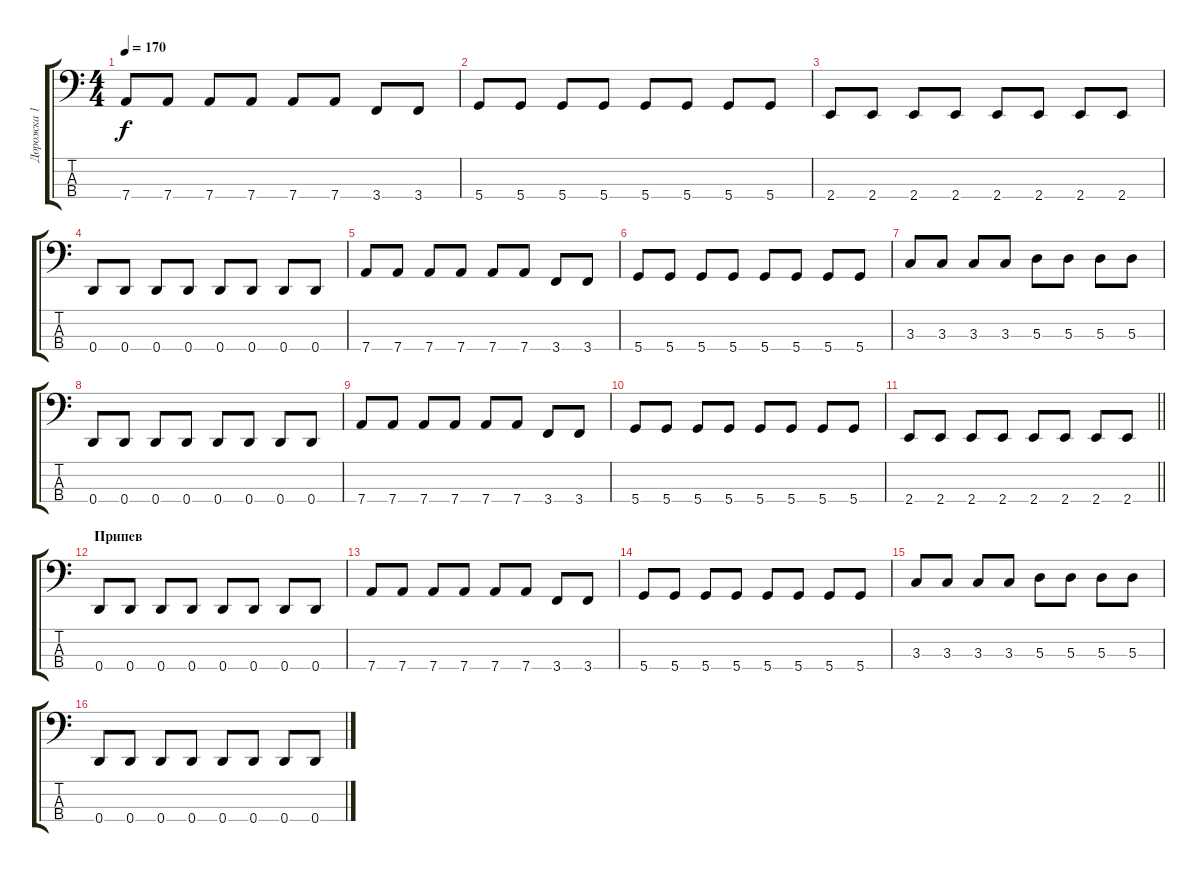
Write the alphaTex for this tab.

\track ("Дорожка 1" "Дорожка 1") {instrument electricbasspick}
\staff {score tabs}
\tuning (G2 D2 A1 D1) {hide}
\ts (4 4)
\tempo 170
\clef f4
\ks c
7.4.8{dy f} 7.4.8 7.4.8 7.4.8 7.4.8 7.4.8 3.4.8 3.4.8 |
5.4.8 5.4.8 5.4.8 5.4.8 5.4.8 5.4.8 5.4.8 5.4.8 |
2.4.8 2.4.8 2.4.8 2.4.8 2.4.8 2.4.8 2.4.8 2.4.8 |
0.4.8 0.4.8 0.4.8 0.4.8 0.4.8 0.4.8 0.4.8 0.4.8 |
7.4.8 7.4.8 7.4.8 7.4.8 7.4.8 7.4.8 3.4.8 3.4.8 |
5.4.8 5.4.8 5.4.8 5.4.8 5.4.8 5.4.8 5.4.8 5.4.8 |
3.3.8 3.3.8 3.3.8 3.3.8 5.3.8 5.3.8 5.3.8 5.3.8 |
0.4.8 0.4.8 0.4.8 0.4.8 0.4.8 0.4.8 0.4.8 0.4.8 |
7.4.8 7.4.8 7.4.8 7.4.8 7.4.8 7.4.8 3.4.8 3.4.8 |
5.4.8 5.4.8 5.4.8 5.4.8 5.4.8 5.4.8 5.4.8 5.4.8 |
\barLineRight lightlight
2.4.8 2.4.8 2.4.8 2.4.8 2.4.8 2.4.8 2.4.8 2.4.8 |
\section ("" "Припев")
0.4.8 0.4.8 0.4.8 0.4.8 0.4.8 0.4.8 0.4.8 0.4.8 |
7.4.8 7.4.8 7.4.8 7.4.8 7.4.8 7.4.8 3.4.8 3.4.8 |
5.4.8 5.4.8 5.4.8 5.4.8 5.4.8 5.4.8 5.4.8 5.4.8 |
3.3.8 3.3.8 3.3.8 3.3.8 5.3.8 5.3.8 5.3.8 5.3.8 |
0.4.8 0.4.8 0.4.8 0.4.8 0.4.8 0.4.8 0.4.8 0.4.8
